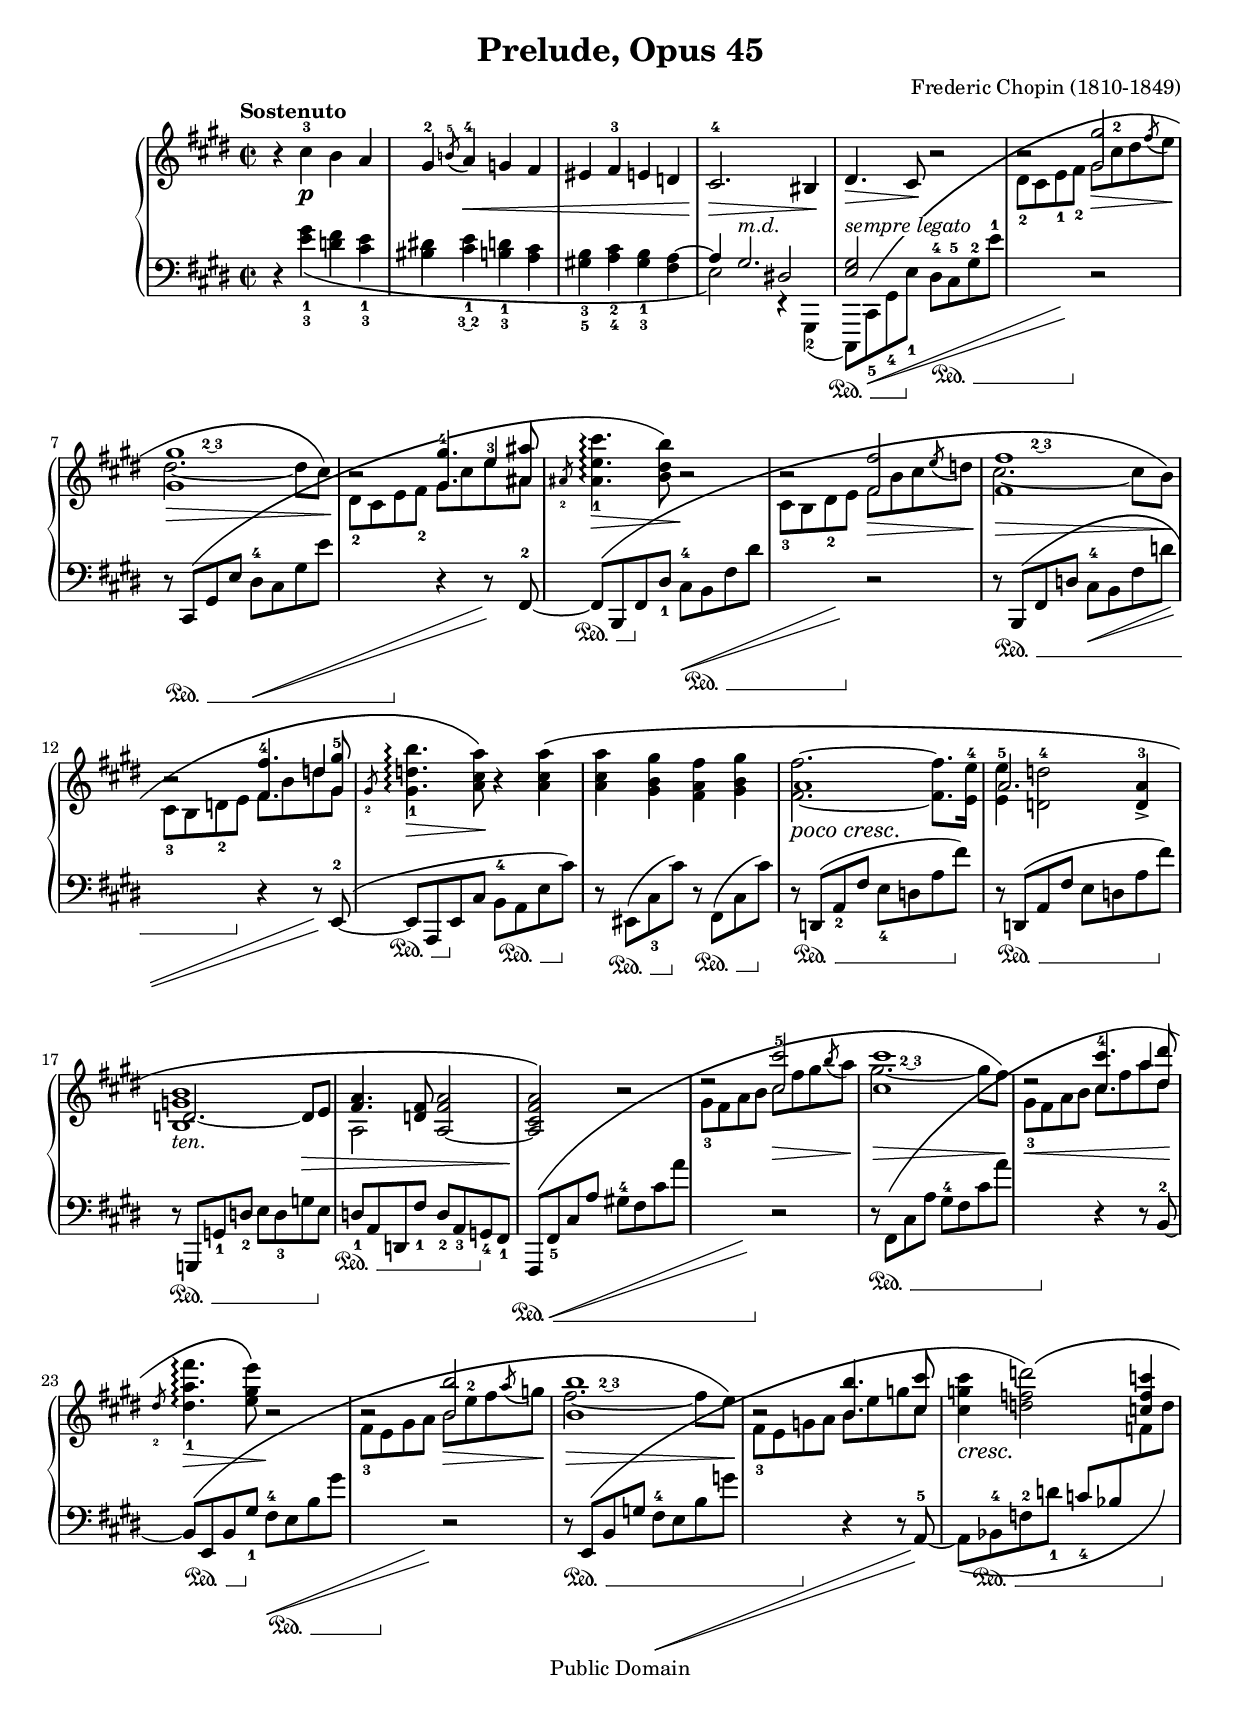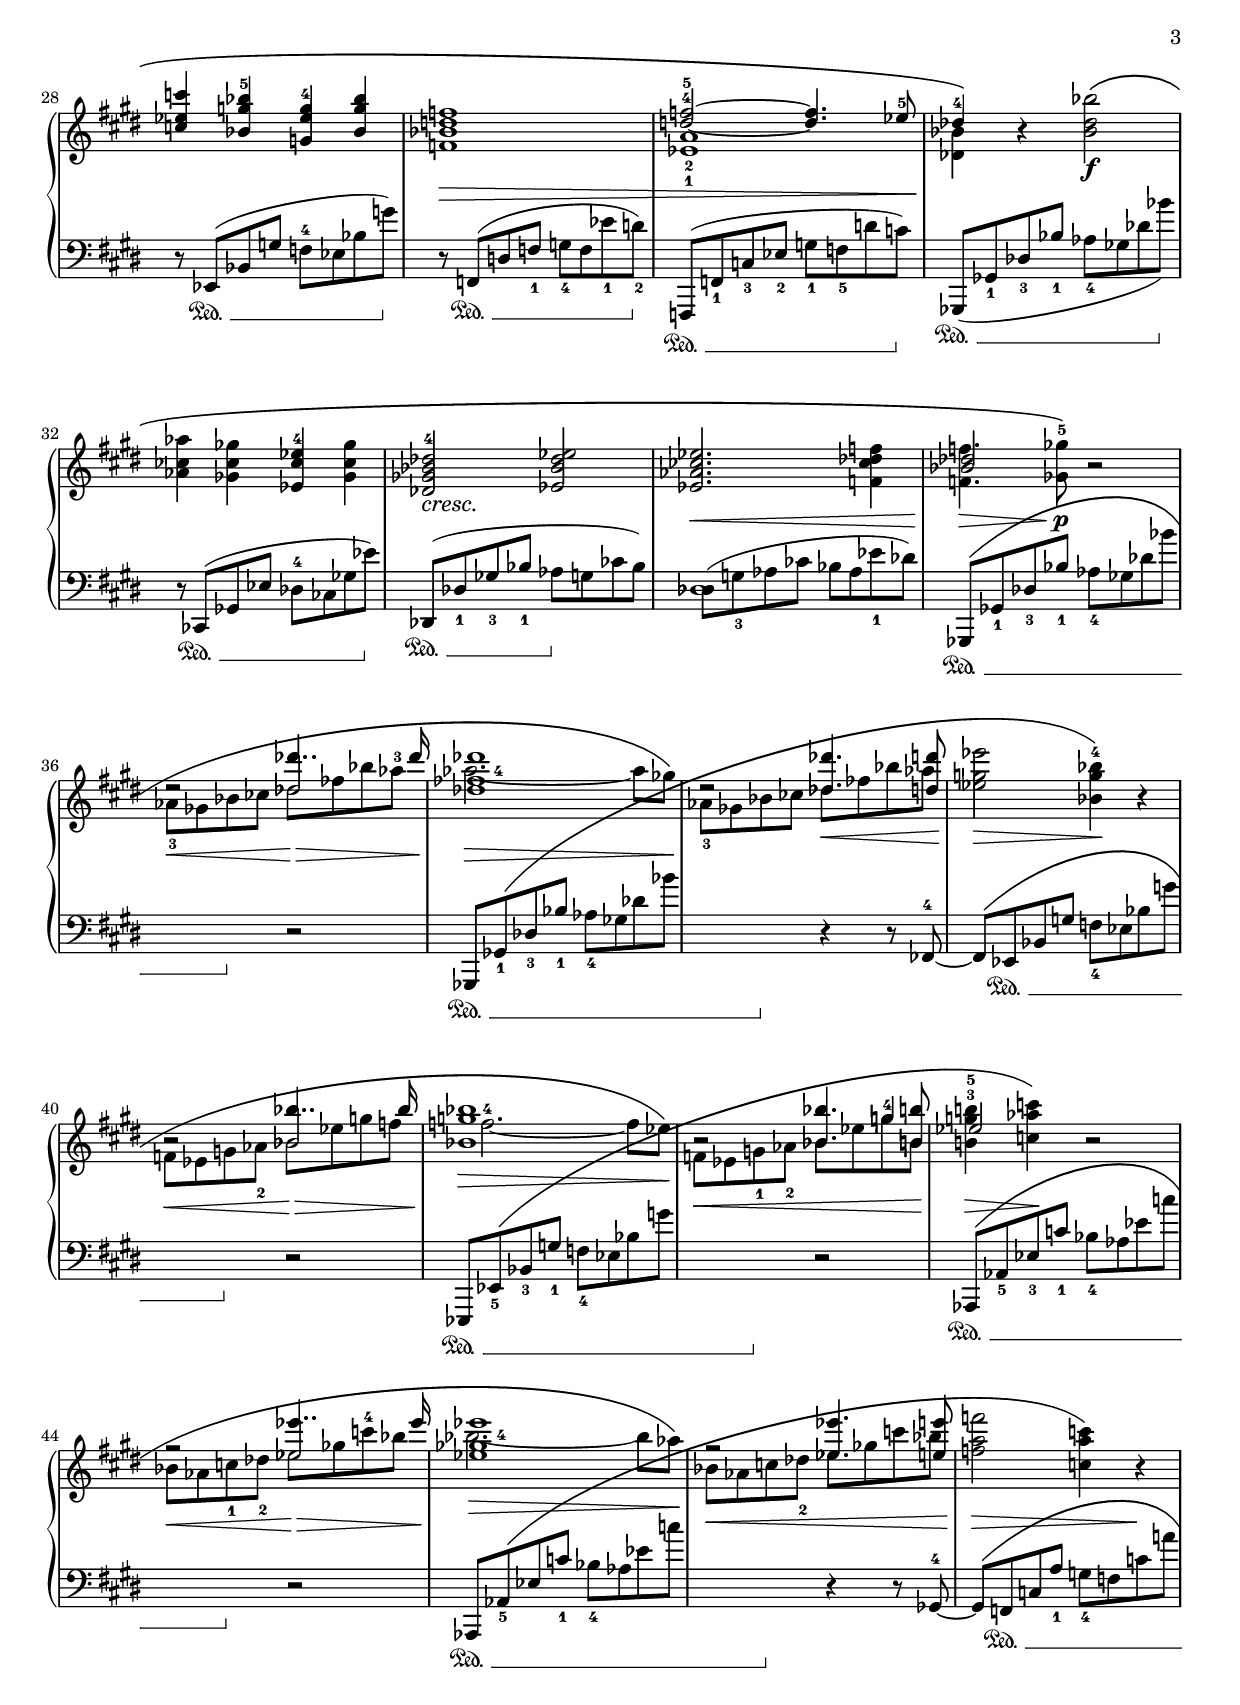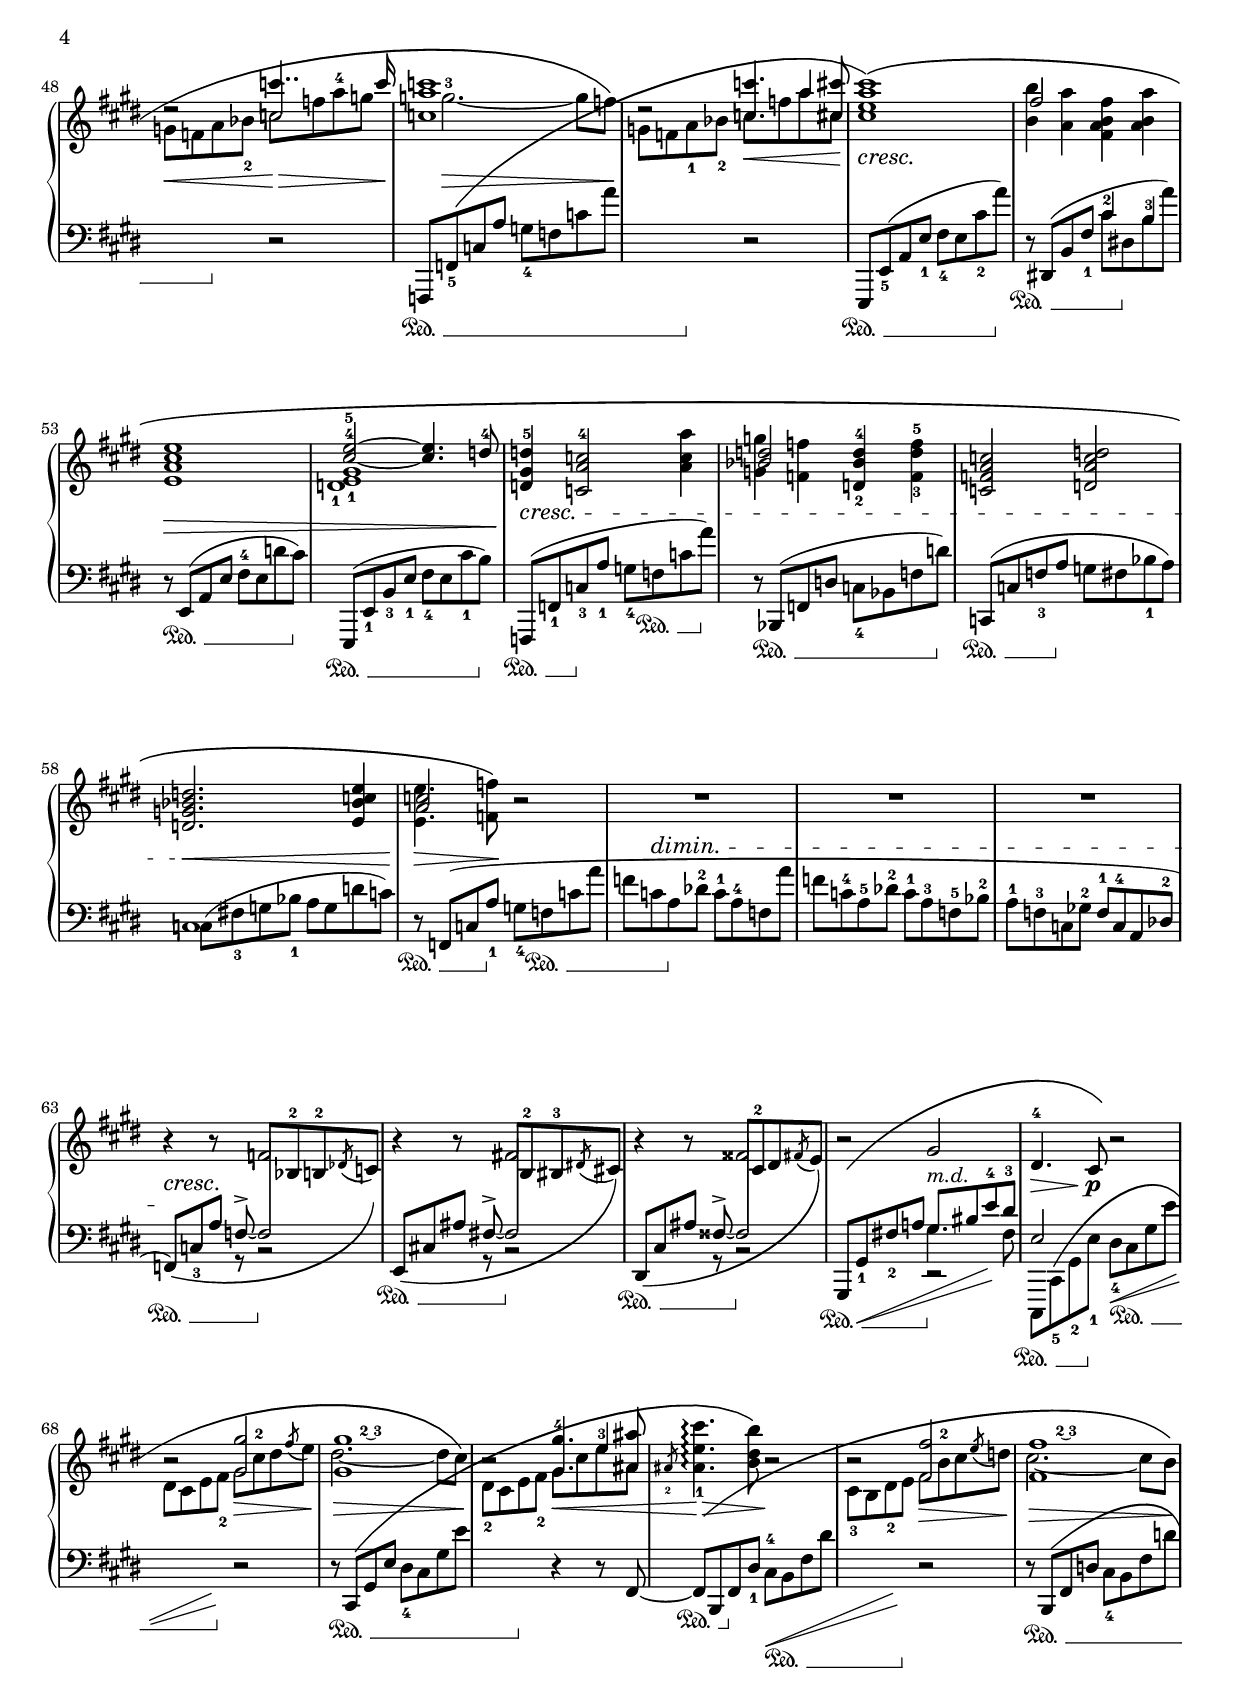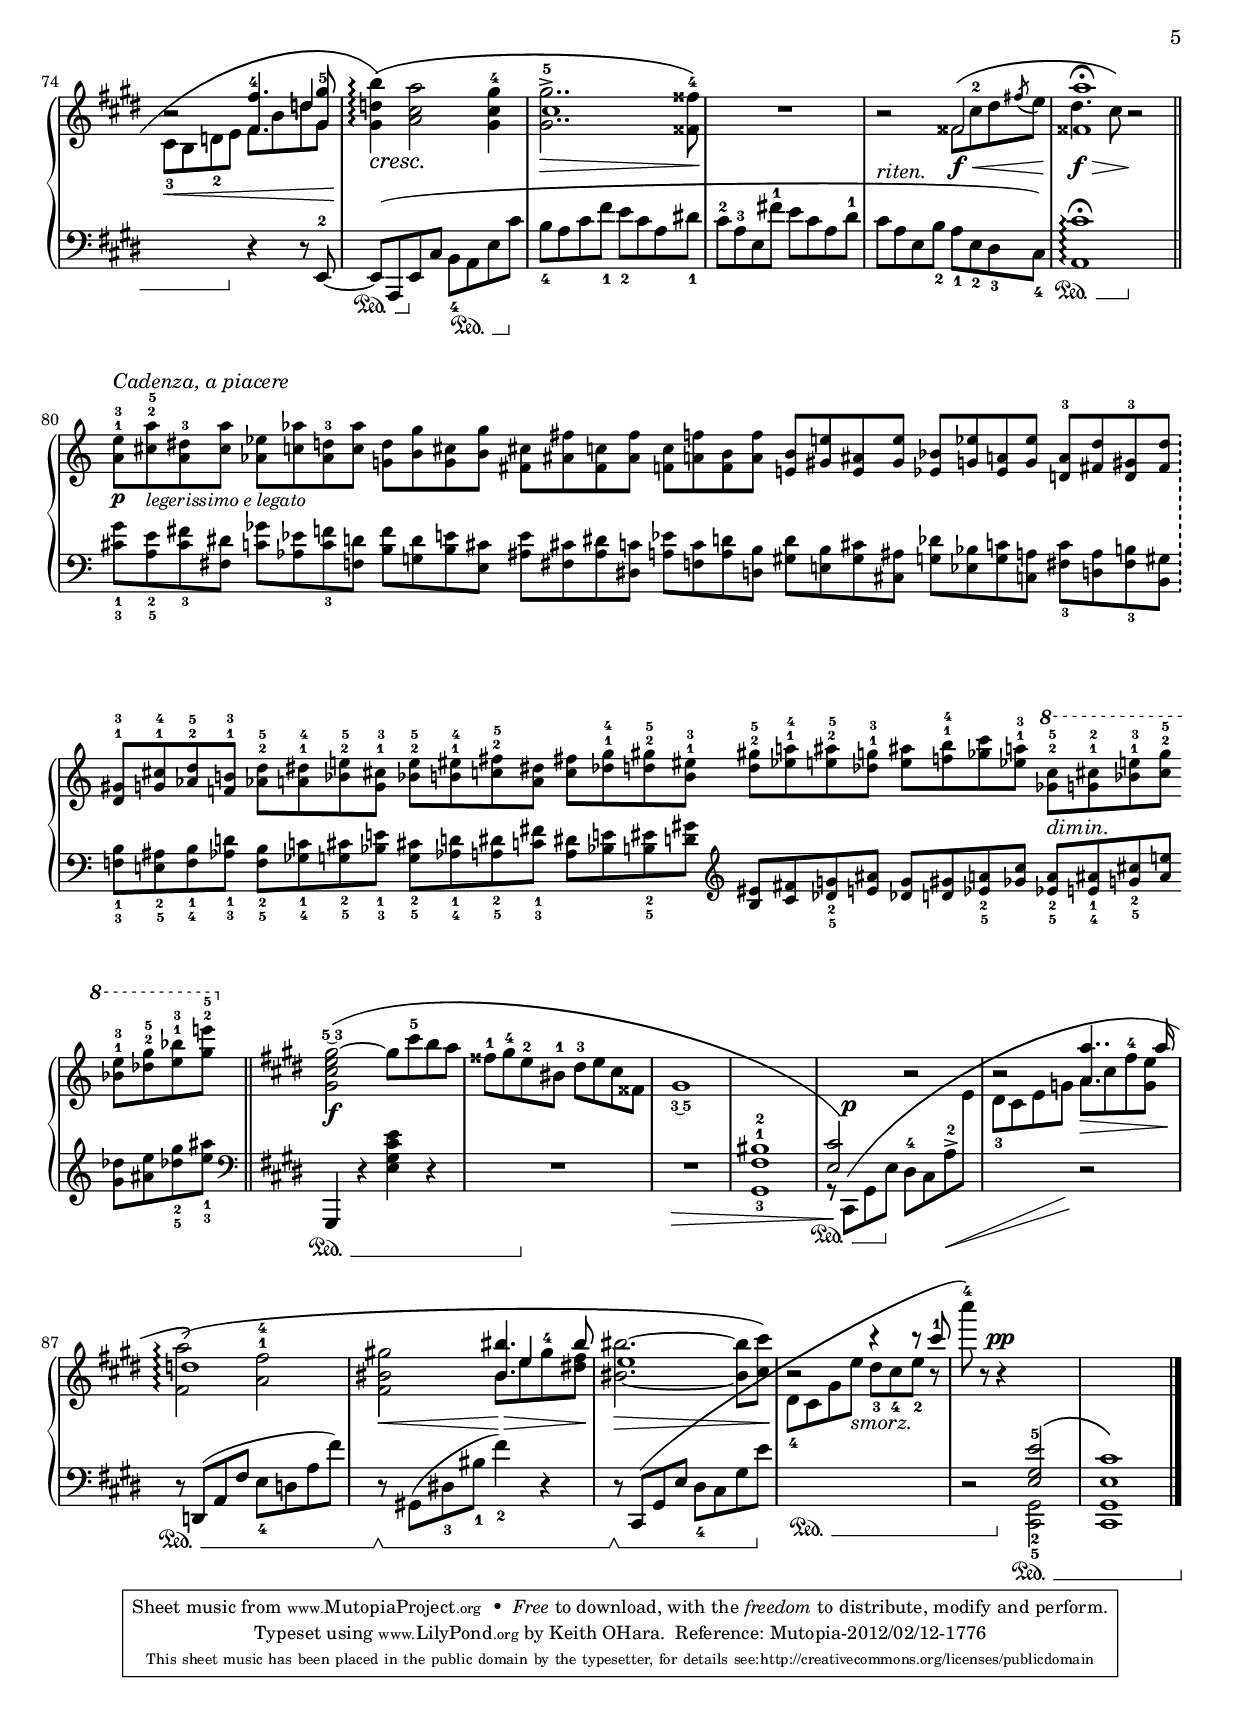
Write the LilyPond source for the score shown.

\version "2.14.2"

\header {
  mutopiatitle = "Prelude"
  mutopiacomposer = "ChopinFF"
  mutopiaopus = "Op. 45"
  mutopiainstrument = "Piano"
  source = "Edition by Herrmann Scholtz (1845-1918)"
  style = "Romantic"
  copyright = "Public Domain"
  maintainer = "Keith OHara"
  title = "Prelude, Opus 45"
  composer = "Frederic Chopin (1810-1849)"
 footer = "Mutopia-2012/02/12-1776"
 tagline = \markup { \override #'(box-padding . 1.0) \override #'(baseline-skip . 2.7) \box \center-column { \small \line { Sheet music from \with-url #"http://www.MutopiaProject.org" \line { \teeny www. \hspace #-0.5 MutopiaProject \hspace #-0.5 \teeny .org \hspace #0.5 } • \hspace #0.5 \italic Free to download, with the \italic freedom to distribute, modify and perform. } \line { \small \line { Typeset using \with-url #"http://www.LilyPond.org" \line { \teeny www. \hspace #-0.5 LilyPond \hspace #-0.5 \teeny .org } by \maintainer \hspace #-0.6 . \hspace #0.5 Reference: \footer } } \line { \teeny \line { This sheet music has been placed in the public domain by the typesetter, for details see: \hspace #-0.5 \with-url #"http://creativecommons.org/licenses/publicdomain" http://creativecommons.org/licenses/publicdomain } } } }
}

\paper {
  %#(set-paper-size "letter")
  %#(set-paper-size "a4")
  bottom-margin = 13
  % annotate-spacing = ##t
  % ragged-right = ##t
  % page-count = 4
  #(layout-set-staff-size 18)
  ragged-last-bottom = ##f
  first-page-number = #2
}


% Definitions to override page-breaking
myBreak = {
  %  \break
}
myPageBreak = {
  \pageBreak
}

%%% Definitions for brevity
% Change staff
cu = { \change Staff = "upper" }
cl = { \change Staff = "lower" }
% cross-staff stem
cross = {
  \once\override Stem #'cross-staff = ##t
  \once\override Stem #'length = #20
}
% simpler sustain commands
ss =  \sustainOn
us =  \sustainOff
% suspend collision-resolution so that notes line up
lu = {\once \override NoteColumn #'ignore-collision = ##t }
% supress the dashed leader after "cresc"
dd = \once\override DynamicTextSpanner #'style = #'none
% fingering slides
fingerChangeA = -\tweak #'text #(markup #:tied-lyric "3~2") -0
fingerChangeB = -\tweak #'text #(markup #:tied-lyric "2~3") -0
fingerChangeC = -\tweak #'text #(markup #:tied-lyric "3~5") -0
fingerChangeD = -\tweak #'text #(markup #:tied-lyric "5~3") -0

% Grace notes with no slur
startSlashedGraceMusic =  { \override Stem  #'stroke-style = #"grace" }
stopSlashedGraceMusic =  { \revert Stem #'stroke-style }
slashedGrace = #(def-grace-function startSlashedGraceMusic stopSlashedGraceMusic)
% More textual dynamics
pocoCresc = #(make-music 'CrescendoEvent 'span-direction START
'span-type 'text 'span-text "poco cresc.")
dimin = #(make-music 'DecrescendoEvent 'span-direction START
'span-type 'text 'span-text "dimin.")

%%% Note entry
\include "english.ly"
\parallelMusic #'(rhPrimaryA rhGreenA lhRedA lhBlueA pedalA) {
  r4 cs''^3\p b a |
  \override Fingering #'avoid-slur = #'outside %not needed for ver 2.16
  \cl r4 <e'_3 gs_1>4_\( <d fs> <cs_3 e_1> |
  s1 |
  s1 |
  s1 |

  gs4^2 \acciaccatura b8^5 a4^4\< g fs |
  <bs ds>4 <cs e_1>_\fingerChangeA <b_3 d_1> <a cs> |
  s1 |
  s1 |
  s1 |

  es4 fs^3 e d |
  <gs!_5 b_3>4 <a_4 cs_2> <gs_3 b_1> s |
  s1 |
  s2 s4  <fs a>4^~ |
  s1 |

  cs2.\>^4 bs4\! |
  e2\) \voiceOne ds! |
  s2 r4 \stemDown gs,,4_2_( |
  \stemUp a gs2.^\markup\italic "m.d." |
  s1 |

  \barNumberCheck #5
  ds4.\> cs8\! r2 |
  <e gs>2 s2 |
  cs,8) cs'_5\( gs'_4 e'_1 ds-4 cs-5 gs'-2 e'-1 |
  s1^\markup\italic"sempre legato" |
  s8\ss s\< s r\us s s\ss s s |

  \stemUp r2 <gs' gs'>2\> |
  s1 \revert Fingering #'avoid-slur |
  \cu ds8_2 cs e_1 fs_2 gs8 cs^2 ds \acciaccatura fs e |
  s2 r2 |
  s8 s s r\us\! s s s s |

  <gs gs'>1\> |
  \cu s4 s4^\fingerChangeB s2 |
  \tieDown ds2.~ds8 cs\) |
  \stemNeutral r8 cs,,\( gs' e' ds-4[ cs gs' e'] |
  s8 s\ss s s s\< s s s |

  r2\! <gs gs'^4>4. <as as'>8 |
  s2. <e''-3>4 |
  \cl\stemNeutral s8 s s s r4 r8 fs,,,8-2~ |
  \cu\stemDown ds8_2 cs e fs_2 gs8 cs e as, |
  s8 s r\us s s s s\! s |

  \barNumberCheck #9
  s2\> r2\! |
  s1 |
  fs8\( b, fs' ds'_1 cs-4[ b fs' ds'] |
  \slashedGrace as8_2 <as_1 e' cs'>4.\arpeggio <b ds b'>8\) s2 |
  s8\ss s r\us s s\< s\ss s s |

  r2 <fs fs'>2 \> |
  s1 |
  \cu\stemDown cs8_3 b ds_2 e fs8 b cs \acciaccatura e d |
  \cl\stemNeutral s2 r2 |
  s8 s s r\us\! s s s s |

  <fs fs'>1\> |
  s4 s4^\fingerChangeB s2 |
  cs2.~cs8 b\) |
  r8 b,,,8\( fs' d' cs-4[ b fs' d'] |
  s8 s\ss s s s\< s s s |

  r2\! <fs fs'^4>4. <gs gs'^5>8 |
  s2 s4 d4 |
  \cl\stemNeutral s8 s s s r4 r8 e,,,-2~( |
  \cu\stemDown cs8_3 b d_2 e fs8 b d gs, |
  s8 s s r\us s s s\! s |

  \barNumberCheck #13
  s4.\> s8\! r4 \stemDown<a cs a'>\( |
  s1 |
  e8 a, e' cs' b-4 a e' cs') |
  \slashedGrace gs8_2 \stemNeutral <gs_1 d' b'>4.\arpeggio <a cs a'>8\) s2 |
  s8\ss s r\us s s s\ss s r\us |

  <a cs a'>4 <gs b gs'> <fs a fs'> <gs b gs'> |
  s1 |
  \stemDown r8 es,,( cs'_3 cs') r fs,,( cs' cs') |
  s1 |
  s8 s\ss s r\us s s\ss s r\us |

  <fs fs'>2.~<fs fs'>8. <e e'^4>16 |
  a1 |
  \stemNeutral\dynamicUp\endSpanners r8\pocoCresc d,,( a'_2 fs' e_4 d a' fs') |
  s1 |
  s8 s\ss s s s s s r\us |

  <e e'-5>4 <d d'-4>2 \stemUp <d a'^3>4-> |
  a2. s4 |
  r8 d,,( a' fs' e d a' fs') |
  s1 |
  s8 s\ss s s s s s r\us |

  \barNumberCheck #17
  \once\override NoteColumn #'force-hshift = #0.5
  d2.~d8\>e |
  \stemDown <b, g' b>1_\markup{\italic "ten."} |
  r8 g,,,8 g'_1 d'_2 e d_3 g e |
  s1 |
  s8 s\ss s s s s s r\us |

  <fs a>4. <d fs>8 <a~ fs' a>2 |
  a2 s4 s8 s8|
  d8_1 a d, fs'_1 d_2 a_3 g_4 fs_1 |
  s1|
  s8\ss s s s s s r\us s |

  <a cs fs a>2\!\) r2 |
  s1 |
  fs,8\( fs'_5 cs' a' gs!-4 fs cs' a' |
  s1 |
  s8\ss s\< s s s s s s |

  r2 <cs' cs'-5>2\> |
  s1 |
  \cu\stemDown gs8_3 fs a b cs8 fs gs \acciaccatura b a |
  \cl\stemNeutral s8 s s s r2 |
  s8 s s r\us\! s s s s |

  \barNumberCheck #21
  <cs cs'>1\> |
  s4 s4^\fingerChangeB s2 |
  gs2.~gs8 fs\) |
  r8 \stemDown fs,,8\( cs' a' gs-4 fs cs' a' |
  s8 s\ss s s s s s s |

  r2\< <cs cs'-4>4. <ds ds'>8\! |
  s2 s4 \stemUp a''4 |
  \cl\stemNeutral s2 r4 r8 b,,,-2~ |
  \cu\stemDown gs8_3 fs a b cs fs a
  \once\override Script #'minimum-Y-extent = #'(0 . 4)
  \once\override Script #'transparent = ##t % Push the slur up
  ds,-. |
  s8 r\us s s s s s s |

  s2\> r2\! |
  s1 |
  b8\( e, b' gs'_1 fs-4 e b' gs' |
  \slashedGrace ds8_2 \stemNeutral <ds_1 a' fs'>4.\arpeggio <e gs e'>8\)  s2 |
  s8 s\ss s r\us s\< s\ss s s |

  r2 <b b'>\> |
  s1 |
  \cu\stemDown fs8_3 e gs a b e-2 fs \acciaccatura a g |
  \cl\stemNeutral s8 s s s r2 |
  s8 r\us s s\! s s s s |

  \barNumberCheck #25
  <b b'>1\> |
  s4 s4^\fingerChangeB s2 |
  fs2.~fs8 e\) |
  r8 e,,,\( b' g' fs-4[ e b' g'] |
  s8 s\ss s s s\< s s s |

  r2\! <b b'>4. <cs cs'>8|
  s1|
  s2 \cl\stemNeutral r4 r8 a,,,-5~|
  \cu\stemDown fs8_3 e g a b e g cs,|
  s8 s r\us s s s s s\! |

  s4 \hideNotes d'2^\( \unHideNotes <c, f c'>4 |
  s1 |
  a8[_\( bf-4 f'-2 d'_1] c_4 bf \cu\stemDown f' d'\) |
  \stemNeutral\endSpanners <cs g' cs>4\cresc <d f d'>2\) s4 \cl |
  s8 s\ss s s s s s r\us |

  <c ef c'>4 <bf g' bf-5> <g ef' g-4> <bf g' bf> |
  s1|
  \cl\stemNeutral r8 ef,,,( bf' g' f-4 ef bf' g') |
  s1|
  s8 s\ss s s s s s r\us |

  \barNumberCheck #29
  <f bf d f>1\> |
  s1|
  r8 f,,( d' f_1 g_4 f ef'_1 d_2) |
  s1 |
  s8 s\ss s s s s s r\us |

  <d'^4 f-5>2~<d f>4. ef8-5 |
  \stemDown <ef,_1 a_2>1 |
  f,,,8( f'_1 c'_3 ef_2 g_1 f_5 d' c) |
  s1 |
  s8\ss s s s s s s r\us |

  df4-4\)\! r4 \stemNeutral <bf df bf'>2\f\(|
  <df bf'>4 s4 s2 |
  gf,,8_( gf'_1 df'_3 bf'_1 af_4 gf df' bf') |
  s1|
  s8\ss s s s s s s r\us |

  <af cf af'>4 <gf cf gf'> <ef cf' ef-4> <gf cf gf'> |
  s1 |
  r8 cf,,,( gf' ef' df-4 cf gf' ef') |
  s1 |
  s8 s\ss s s s s s r\us |

  \barNumberCheck #33
  \dd <df gf bf df-4>2\cresc <ef bf' df ef>\! |
  s2 s2 |
  df,,8( df'_1 gf_3 bf_1 af g cf bf) |
  s1 |
  s8\ss s s s r\us s s s |

  <ef af cf ef>2.\< <f cf' df f>4 |
  s1 |
  df,8( g_3 af cf bf af ef'_1 df) |
  \shiftOnn df,,1 |
  s1 |

  \stemDown <f f'>4.\> <gf gf'-5>8\p \) r2|
  \stemUp <bf' df>2 s2 |
  gf,,,8\( gf'_1 df'_3 bf'_1 af_4 gf df' bf' |
  s1 |
  s8\ss s s s s s s s |

  \stemUp r2
  \once\override Stem #'length = #7 df' |
  s2 \lu df'4.. df16 |
  \cu\stemDown\dynamicDown af8_3\< gf bf cf df\> ff bf af^3 |
  \cl\stemNeutral s2 r2 |
  s8 s r\us s s2 |

  \barNumberCheck #37
  <df ff df'>1 |
  s8 s^\markup\finger"4" s4 s2 |
  af2.\>~af8 gf\) |
  gf,,8 gf'_1\( df'_3 bf'_1 af_4 gf df' bf' |
  s1\ss | \noBreak

  r2 <df df'>4. <d d'>8 |
  s1|
  s2\! \cl\stemNeutral r4 r8 ff,,,8-4~ |
  \cu\stemDown af8_3 gf bf cf df\< ff
  \once\override Accidental #'minimum-Y-extent = #'(0 . 4)% Push the slur up
  bf af |
  s8 s r\us s s2 |

  s1 |
  s1 |
  ff8\( ef bf' g' f_4 ef bf' g' |
  \stemNeutral <ef g ef'>2\> <bf g' bf-4>4\)\! r4 |
  s8 s\ss s s s2 |

  r2 \once\override Stem #'length = #7 bf |
  s2 \lu bf4.. bf16\! |
  \cu\stemDown f8\< ef g af_2 bf\> ef g f |
  \cl\stemNeutral s2 r2 |
  s8 s r\us s s2 |

  \barNumberCheck #41
  <bf g' bf>1\> |
  s1 |
  f2.^4\!~f8 ef\) |
  ef,,,,8 ef'_5\( bf'_3 g'_1 f_4 ef bf' g' |
  s1\ss |

  r2\! <bf bf'>4. <b b'>8 |
  s2 s4 g |
  s2\! \cl\stemNeutral r2 |
  \cu\stemDown f8\< ef g_1 af_2 bf ef g^4 b, |
  s8 s r\us s s2 |

  ef2 r2 |
  s1 |
  af,,,,8\( af'_5 ef'_3 c'_1 bf_4 af ef' c' |
  \stemNeutral <b! g'^3 b!^5>4\> <c af' c>4\)\! s2 |
  s8\ss s s s s2 |

  r2 \once\override Stem #'length = #7 ef |
  s2 \lu ef'4.. ef16\! |
  \cu\stemDown bf8\< af c_1 df_2 ef\> gf c^4 bf |
  \cl\stemNeutral s2 r2 |
  s8 s r\us s s2 |

  \barNumberCheck #45
  <ef gf ef'>1\> |
  s8 s^\markup\finger"4" s4 s2 |
  bf2.\!~bf8 af\) |
  af,,,8 af'\(_5 ef' c'_1 bf_4 af ef' c' |
  s1\ss |

  r2\! <ef ef'>4. <e e'>8 |
  s1|
  s2 \cl\stemNeutral r4 r8 gf,,,8-4~ |
  \cu\stemDown bf8\< af c df_2 ef gf
  \once\override Accidental #'minimum-Y-extent = #'(0 . 3)% Push the slur up
  c bf |
  s8 s r\us s s2 |

  s1 |
  s1 |
  gf8\( f c' a'_1 g_4 f c' a' |
  \stemNeutral <f a f'>2\> <c a' c>4\) r4\! |
  s8 s\ss s s s2 |\myPageBreak

  r2  \once\override Stem #'length = #7 c |
  s2 \lu c4.. c16\! |
  \cu\stemDown g8\< f a bf_2 c\> f a^4
  \once\override Accidental #'minimum-Y-extent = #'(0 . 4)% Push the slur up
  g |
  \cl\stemNeutral s2 r2 |
  s8 s r\us s s2 |

  \barNumberCheck #49
  <c a' c>1 |
  s1 |
  g2.^3\>~g8 f\) |
  f,,,,8 f'_5\( c' a' g_4 f c' a' |
  s1\ss |

  r2 <c c'>4.\< <cs cs'>8 |
  s2 s4 a |
  s2\! \cl\stemNeutral r2 |
  \cu\stemDown g8\! f a_1 bf_2 c f a cs, |
  s8 s r\us s s2 |

  \hideNotes\lu cs'1\!^\( \unHideNotes |
  s1 |
  e,,,,8[ e'_5( a e'_1] fs_4 e cs'_2 a') |
  \dd <cs e a cs>1\)\cresc |
  s8\ss s s s s s s r\us |

  \stemNeutral <b, b'>4 <a a'> <fs a b fs'> <a b a'> |
  \stemUp fs2 s2|
  r8 ds,,,!( b' fs'_1 cs'-2 ds,! b'-3 a') |
  \cl \stemUp s2\! cs,4 b |
  s8\ss s s s s r\us s s |

  \barNumberCheck #53
  <e a cs e>1 |
  s1|
  \dynamicUp r8\> e,,( a e' fs-4 e d' cs) |
  s1|
  s8 s\ss s s s s s r\us |

  \stemUp <cs'^4 e^5>2~<cs e>4. d8-4 \stemNeutral |
  \cu\stemDown <d,_1 e_1 gs>1 |
  e,,,8( e'_1 b'_3 e_1 fs_4 e cs'_1 b) |
  s1 |
  s8\ss s s s s s s r\us |

  <d, gs d'-5>4\cresc <c a' c-4>2 <a' c a'>4 |
  s4 s4 s2 |
  f,,8(\! f'_1 c'_3 a'_1 g_4 f c' a') |
  s1 |
  s8\ss s r\us s s s\ss s r\us |

  <g g'>4 <f f'> <d bf'-2 d-4> <f d'-3 f-5> |
  \stemUp <bf' d>2 s2 |
  r8 bf,,,( f' d' c_4 bf f' d') |
  s1 |
  s8 s\ss s s s s s r\us |

  \barNumberCheck #57
  <c f a c>2 <d a' c d> |
  s1 |
  c,,8( c' f_3 a g fs bf_1 a) |
  s1 |
  s8\ss s s r\us s s s s |

  <d g bf d>2.\< <e bf' c e>4 |
  s1 |
  c,8( fs!_3 g bf_1 a g d' c) |
  \stemUp c,1 |
  s1 |

  \stemDown <e e'>4.\> <f f'>8\!\) r2|
  <a c>2 s2 |
  r8 f,,( c' a'_1 g_4 f c' a' |
  s1 |
  s8\ss s s r\us s s\ss s s |

  R1 |
  s1 |
  f8 c\dimin a df-2 c-1 a-4 f a' |
  s1 |
  s8 s r\us s s s s s |

  \barNumberCheck #61
  R1 |
  s1 |
  f8 c-4 a-5 df-2 c-1 a-3 f-5 bf-2 |
  s1 |
  s1 |

  R1 |
  s1 |
  a8-1 f-3 c gf'-2 f-1 c-4 a df-2 |
  s1 |
  s1 |

  r4 r8 s8 \once\override Stem #'length = #0 f2 |
  s4 s8 \cl f,8^>_~\cross f2 |
  \hideNotes\stemDown f,8\!) \unHideNotes s4 r8 r2|
  \cl\stemNeutral\dynamicUp f,8\(\cresc c'_3 a'\! s
  \cu f'[ bf,-2 b-2 \acciaccatura df c\)] |
  s2\ss s2\us |

  r4 r8 s8 \once\override Stem #'length = #0 fs2 |
  s4 s8 fs8^>_~\cross fs2 |
  s8 s s r8 r2 |
  \cl e,,8\( cs' as' s \cu fs'[ b,-2 bs-3 \acciaccatura ds cs\)] |
  s2\ss s2\us |

  r4 r8 s8 \once\override Stem #'length = #0 fss2 |
  s4 s8 fss8^>_~\cross fss2 |
  s8 s s r8 r2 |
  \cl ds,,8\( cs' as' s \cu fss'[ cs-2 ds \acciaccatura fs e\)] |
  s2\ss s2\us |

  r2 \stemUp\cl gs,8[^\markup\italic"m.d." bs e^4 ds^3] \cu |
  s2 \cl\stemDown gs4. fs8 |
  s2 \stemDown r2 |
  \cl\stemNeutral gs,,,8[^\( gs'_1 fs'_2 a] \cu gs'2 |
  s8\ss s\< s s s\us s s\! s |

  \barNumberCheck #67
  \stemNeutral s4. s8 r2 |
  \stemUp e2 s2 \cu |
  \stemDown cs,8 cs'_5\( gs'_2 e'_1 ds_4[ cs gs' e'] |
  \stemNeutral\dynamicDown ds4.-4\> cs8\p\) s2 \cl |
  s8\ss s s r\us s\<
  \once\override Staff.SustainPedalLineSpanner #'staff-padding = #3.5
  s\ss s s |

  \stemUp r2 <gs gs'>2\> |
  s1 |
  \cu ds8 cs e fs_2 gs8 cs^2 ds \acciaccatura fs e |
  s2 r2 |
  s8 s s r\us\! s s s s |

  <gs gs'>1\> |
  s4 s4^\fingerChangeB s2 |
  \tieDown ds2.~ds8 cs\) |
  r8 cs,,\( gs' e' ds_4[ cs gs' e'] |
  s8 s\ss s s s s s s |

  r2\! <gs gs'-4>4.\< <as as'>8 |
  s2. e''4 |
  \cl\stemNeutral s8 s s s r4 r8 fs,,,8~ |
  \cu\stemDown ds8_2 cs e fs_2 gs8 cs e^3 as, |
  s8 s r\us s s s s s |

  \barNumberCheck #71
  s2\> r2\! |
  s1 |
  fs8\( b, fs' ds'_1 cs-4[ b fs' ds'] |
  \slashedGrace as8_2 <as_1 e' cs'>4.\arpeggio <b ds b'>8\) s2 |
  s8\ss s r\us s s\< s\ss s s |

  r2 <fs fs'>2 \> |
  s1 |
  \cu\stemDown cs8_3 b ds_2 e fs8 b^2 cs \acciaccatura e d |
  \cl\stemNeutral s2 r2 |
  s8 s s r\us\! s s s s |

  <fs fs'>1\> |
  s4 s4^\fingerChangeB s2 |
  cs2.~cs8 b\) |
  r8 b,,,8\( fs' d' cs_4[ b fs' d'] |
  s8 s\ss s s s s s s |

  r2\! <fs fs'-4>4. <gs gs'-5>8 |
  s2 s4 d4 |
  \cl\stemNeutral s8 s s s r4 r8 e,,,-2~ |
  \cu\stemDown\dynamicDown cs8_3\< b d_2 e fs8 b d gs, |
  s8 s s r\us s s s s |

  \barNumberCheck #75
  \stemNeutral <gs d' b'>4\(\arpeggio\cresc <a cs a'>2\! <gs cs gs'-4>4 |
  s1 |
  e8[( a, e' cs'] b_4 a e' cs' |
  \hideNotes\stemUp b'4\)\! \unHideNotes s2. |
  s8\ss s r\us s s s\ss s r\us |

  <gs gs'-5>2..->\> <fss fss'-4>8\)\! |
  cs1 |
  b8_4 a cs fs_1 e_2 cs a ds!_1 |
  s1 |
  s1 |

  R1 |
  s1 |
  cs8-2 a-3 e fs'-1 e cs a ds-1 |
  s1 |
  s1 |

  r2 \stemDown fss8\(\f\< cs'^2 ds \acciaccatura fs
  \once\override Script #'minimum-Y-extent = #'(0 . 3)
  \once\override Script #'transparent = ##t % Push the slur up
  e-- |
  s2 fss,2 |
  cs8^\markup{\italic "riten."} a e b'_2 a_1 e_2 ds_3 cs_4) |
  s1 |
  s1 |

  \barNumberCheck #79
  ds4.\f\> cs8\) \stemUp r2\! |
  <fss a'>1-\fermata |
  <a cs'>1-\fermata \arpeggio |
  s1 \cl |
  s2\ss s2\us |

}
rhCadenza = {
  \set Timing.measureLength = #(ly:make-moment 16 2)
  \set Timing.beatStructure = #'(1 1 1 1 1 1 1 1 1 1 1 1 1 1 1 1)
  \stemNeutral
  <a^1 e'^3>8\p
  <cs!^2 a'^5>_\markup{\italic "legerissimo e legato"}
  <a ds!^3> <cs a'>
  <af! ef'!>  <c af'!>    <af d^3>  <c af'>  \bar""
  <g d'>      <b g'>      <g cs!>   <b g'>   \bar""
  <fs! cs'!>  <as! fs'!>  <fs c'>   <as fs'> \bar""
  <f c'>      <a f'>      <f b>     <a f'>   \bar""
  <e b'>      <gs! e'>    <e as>    <gs e'>  \bar""
  <ef! bf'!>  <g ef'!>    <ef a>    <g ef'>  \bar""
  <d a'^3>    <fs! d'>    <d gs!^3> <fs d'>  \bar"dashed"

  <d^1 gs!^3> <g^1 cs!^4> <af!^2 d^5> <f^1 b^3>    \bar""
  <af!^2 d^5> <a^1 ds!^4> <bf!^2 e^5> <g^1 cs!^3>  \bar""
  <bf!^2 e^5> <b^1 es!^4> <c^2 fs!^5> <a ds!>      \bar""
  <c fs!>     <df!^1 g^4> <d^2 gs!^5> <b^1 es!^3>  \bar""
  <d^2 gs!^5> <ef!^1 a^4> <e^2 as!^5> <df!^1 g^3>  \bar""
  <e as!>     <f^1 b^4>   <gf! c>     <ef!^1 a^3>  \bar""
  \ottava #1
  \dd <gf!^2 c^5>\dimin <g^1 cs!^2> <bf!^1 e^3> <cs^2 g'^5>\! \bar""
  <bf!^1 e^3> <df!^2 g^5> <e^1 bf'!^3><g^2  e'!^5>  \bar "|"
  \ottava #0
  \dimHairpin
  \unset Timing.measureLength
  \unset Timing.beatStructure
}

lhCadenza = {
  \stemNeutral
  <cs'!_3 g'_1>8 <a_5 e'_2><cs_3 fs!>  <fs,! ds'!>
  <c'  gf'>   <af! ef'!>  <c_3 f>     <f, d'>
  <b   f'>    <g   d'>    <b e>       <e, cs'!>
  <as!  e'>   <fs! cs'!>  <as ds!>    <ds,! c'>
  <a' ef'!>   <f c'>      <a d>       <d, b'>
  <gs ! d'>   <e b'>      <gs cs!>    <cs,! as'!>
  <g' df'!>   <ef! bf'!>  <g c>       <c, a'>
  <fs!_3  c'> <d a'>      <fs_3 b>    <b, gs'!>

  <f'_3 b_1>  <e_5 as!_2> <f_4 b_1>   <af!_3 d_1>
  <f_5 b_2>   <gf!_4 c_1> <g_5 cs!_2> <bf!_3 e_1>
  <g_5 cs!_2> <af!_4 d_1> <a_5 ds!_2> <c_3 fs!_1>
  <a ds!>     <bf! e>     <b_5 es_2>   <d gs!>
  \clef treble
  <b es!>     <c fs!>     <df!_5 g_2> <e as!>
  <df! g>     <d gs!>     <ef!_5 a_2> <gf! c>
  <ef!_5 a_2> <e_4 as!_1> <g_5 cs!_2> <as e'>
  <g df'!>    <as! e'>    <df!_5 g_2> <e_3 as!_1>
  \clef bass
  \key cs \minor
}

\parallelMusic #'(rhPrimaryB rhGreenB lhRedB lhBlueB pedalB) {

  \once\override PhrasingSlur #'height-limit = #10
  \stemNeutral <gs,, cs e gs>2^\fingerChangeD\(\f~ gs'8 cs-5 b a |
  s1 |
  s1 |
  \stemNeutral gs,,,,4 r <e'' gs cs e> r |
  s1\ss |

  fss8-1 gs-4 e-2 bs-1 ds-3 e cs fss, |
  s1 |
  s1 |
  R1 |
  s8 s r\us s s2 |

  gs1_\fingerChangeC |
  s1 |
  R1 |
  s1\> |
  s1 |

  \cl\stemUp <fs,^1 bs^2>1 |
  s1 |
  s1 |
  \stemDown gs,1_3 |
  s1 |

  <e cs'>2 \) \cu\stemUp r2 |
  s1 |
  s1 |
  r8 cs,[^\p\( gs' e'] ds-4[ cs a'-2-> \cu e'] |
  s8\ss s s r\us s s s\< s |

  r2 a''4..\> a16\! |
  s2 \lu\stemUp a4. s8 |
  s2 r2 |
  ds8_3 cs e g a cs fs^4
  \once\override Script #'minimum-Y-extent = #'(0 . 3)
  \once\override Script #'transparent = ##t % Push the slur up
  <g, e'>-. |
  s8 s s s\! s2 |

  \stemDown <fs, a'>2\( \arpeggio <a^1 fs'^4> |
  \voiceThree \once\override NoteColumn #'force-hshift = #0.4 d1 |
  r8 d,,,8( a' fs' e_4 d a' fs') |
  \hideNotes\voiceOne a'2\) \unHideNotes s2 |
  s1\ss |

  <fs bs gs'!>2\< \stemUp <bs bs'>4.\> bs'8 |
  s2 s8 \stemUp e4 s8 |
  r8 gs,,!( ds'_3 bs'_1 fs'4_2) r4 |
  \stemDown\oneVoice s2 bs,8 e gs^4 <ds fs> |
  s1\us\ss |

  \stemDown <bs, bs'>2.\>~<bs bs'>8 <cs cs'>8\!\) |
  e1 |
  \revert PhrasingSlur #'height-limit
  r8 cs,,\( gs' e' ds_4 cs gs' e' |
  s1 |
  s8\us\ss s s s s s s s\us |

  \stemUp r2\! r4 r8 cs'^1 |
  s1 |
  \cu\stemDown ds8_4 cs gs' e'_\markup\italic"smorz."
  ds_3 cs_4 e_2 r8 |
  s1 |
  s8 s\ss s s s2 |

  \stemNeutral s8 r8 r4 \cl\stemUp <e,,, gs e'^5>2^\( |
  s1 |
  cs''8^4\) s8 s4\pp s2 |
  \cl r2 \voiceTwo <cs,,,_5 gs'_2>2 |
  s4 r4\us s4\ss s4 |

  <e cs'>1\) |
  s1 |
  s1 |
  <cs gs'>1 |
  s1 |
}

%%% Definitions affecting typesetting style
% shaping for the long slurs on the rising cross-staff phrases
bigSlur = {
  \override PhrasingSlur #'height-limit = #10
  \override PhrasingSlur #'eccentricity = #3
}
% upward slanting dynamics, if desired
%% Place dynamics in last priority, otherwise the pedal marks are
%%  set outside where the hairpins would have been before rotation
rotDyn = {
  %\override DynamicLineSpanner #'outside-staff-priority = #2000
  \override DynamicLineSpanner #'Y-extent = #'(0 . 0)
  \override Hairpin #'rotation = #'(20 -0.7 0)
}


%%% Score block
% showLastLength = R1*16
\score {
  \new PianoStaff \with {
    \override TextScript #'whiteout = ##t
    \override TextScript #'layer = #2
    \override TextScript #'avoid-slur = #'inside
    \override Fingering #'avoid-slur = #'inside
    \override PhrasingSlur  #'height-limit = #3
    \override Hairpin #'layer = #0
    \override DynamicLineSpanner #'staff-padding = #2
    \override Fingering #'whiteout = ##t
    \override Fingering #'layer = #2
    \override StaffGrouper #'staff-staff-spacing #'padding = #0.5
    % bug 1779
    \override BarLine #'space-alist #'next-note = #'(fixed-space . 1.0)
    % bug 2051
    \override PhrasingSlur #'Y-extent = #'(0 . 0)
  } <<
    \override Score.SpacingSpanner #'shortest-duration-space = #1.5
    \new Staff = "upper" {
      \clef treble
      \time 2/2
      \tempo "Sostenuto"
      \key cs \minor
      #(set-accidental-style 'piano 'PianoStaff)
      #(add-grace-property 'Voice 'Fingering 'font-size -6)
      <<
        \new Voice = "primary" \relative f {
          \rhPrimaryA
          \tempo \markup{\medium\italic\normalsize "Cadenza, a piacere"}
          \bar "||"
          \set Staff.lastKeySignature = #`()
          \set Staff.keySignature = #`()
          \small
          \override Score.Fingering #'add-stem-support = ##t
          \rhCadenza
          \revert Score.Fingering #'add-stem-support
          \normalsize
          \bar "||"
          \key cs \minor
          \rhPrimaryB
          \bar "|."
        }
        \new Voice ="green" \relative f {
          %\override NoteHead #'color = #darkgreen %colorize
          %\override Hairpin #'color = #darkgreen %colorize
          %\override PhrasingSlur #'color = #darkgreen %colorize
          \shiftOn
          \mergeDifferentlyHeadedOn
          \mergeDifferentlyDottedOn
          \rhGreenA
          #(ly:export (skip-of-length rhCadenza))
          \rhGreenB
        }
      >>
    }
    \new Staff = "lower" {
      \clef bass
      \key cs \minor
      <<
        \new Voice = "red" \relative f {
          %\override NoteHead #'color = #darkred %colorize
          %\override Hairpin #'color = #darkred %colorize
          %\override PhrasingSlur #'color = #darkred %colorize
          \shiftOn
          \bigSlur
          \lhRedA
          \set Staff.lastKeySignature = #`()
          \set Staff.keySignature = #`()
          \small
          \lhCadenza
          \normalsize
          \key cs \minor
          \lhRedB
        }
        \new Voice = "blue" \relative f  {
          %\override NoteHead #'color = #darkblue %colorize
          %\override Hairpin #'color = #darkblue %colorize
          %\override PhrasingSlur #'color = #darkblue %colorize
          \shiftOn
          \mergeDifferentlyHeadedOn
          \mergeDifferentlyDottedOn
          \bigSlur
          \lhBlueA
          #(ly:export (skip-of-length rhCadenza))
          \lhBlueB
        }
        \new Voice = "pedal" \relative f {
          % Problem: pedaling brackets need a placed note or rest
          %    at the pedal release point (i.e., not R1 or s8)
          % Workaround: place dummy r8 rests in the pedal voice
          %    Make these rests invisible and take no space
          \override Rest #'stencil = ##f
          \override Rest #'Y-extent = #'(+inf.0 . -inf.0)
          \set Staff.pedalSustainStyle = #'mixed
          \rotDyn
          \pedalA
          #(ly:export (skip-of-length rhCadenza))
          \pedalB
        }
      >>
    }
  >>
  \layout {}
}
\score {
  \new PianoStaff << \new Staff = "upper" <<
    \key cs \minor
    \new Voice = "primary" \relative f {
      \rhPrimaryA
      \rhCadenza
      \rhPrimaryB
    }
    \new Voice ="green" \relative f {
      \rhGreenA
      #(ly:export (skip-of-length rhCadenza))
      \rhGreenB
    }
  >> \new Staff = "lower" <<
    \new Voice = "red" \relative f {
      \lhRedA
      \lhCadenza
      \lhRedB
    }
    \new Voice = "blue" \relative f {
      \lhBlueA
      #(ly:export (skip-of-length rhCadenza))
      \lhBlueB
    }
    \new Voice = "pedal" \relative f {
      \pedalA
      #(ly:export (skip-of-length rhCadenza))
      \pedalB
    }
  >> >>
  \midi {
    \context {
      \PianoStaff
      \consists "Piano_pedal_performer"
      \consists "Staff_performer"
    } \context {
      \Staff
      \remove "Staff_performer"
    } \context {
      \Voice
      \remove "Dynamic_performer"
      \remove "Piano_pedal_performer"
    } \context {
      \Score
      tempoWholesPerMinute = #(ly:make-moment 60 2)
    }
  }
}
